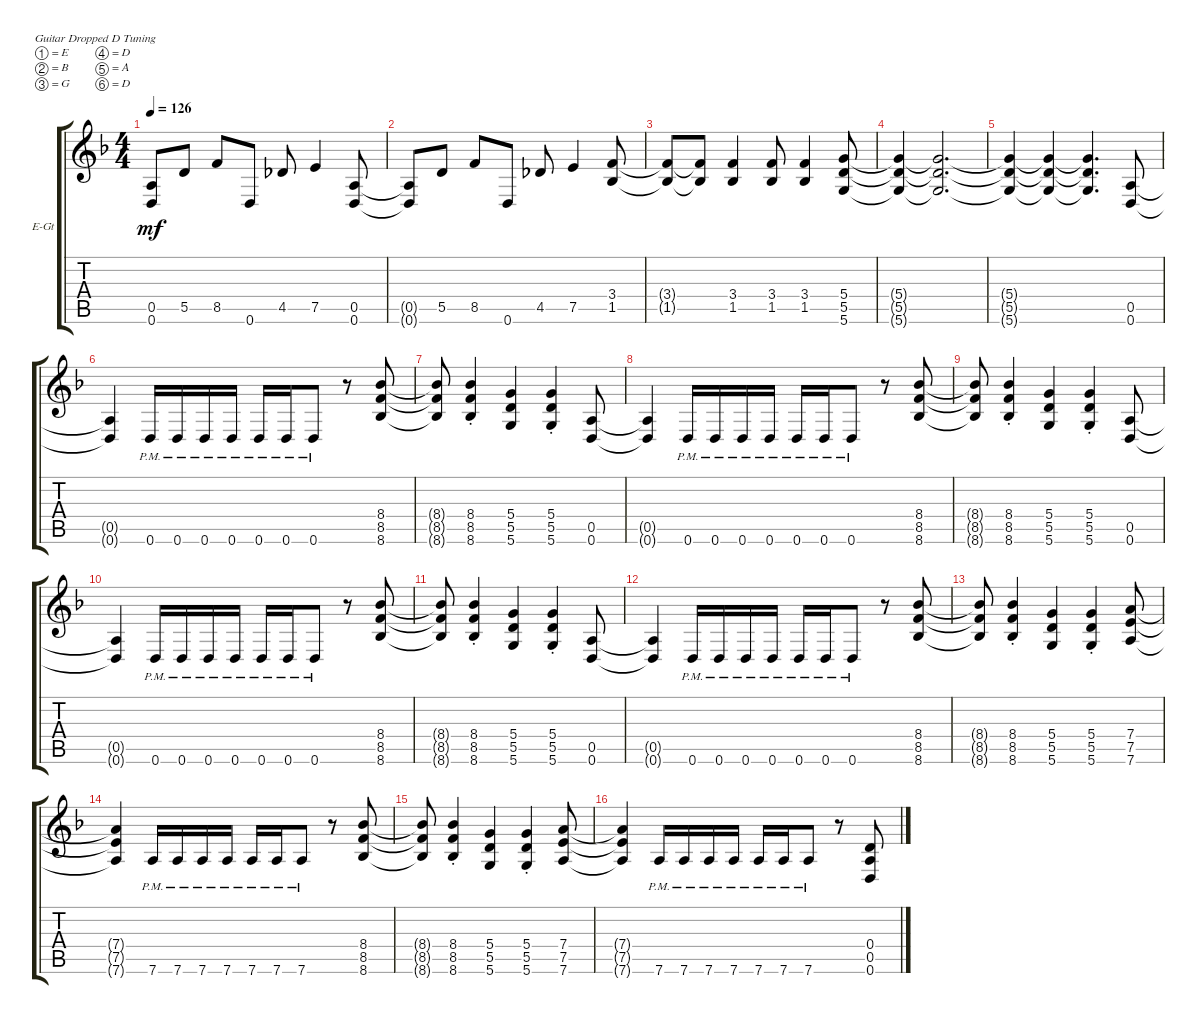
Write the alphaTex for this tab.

\defaultSystemsLayout 4
\bracketExtendMode groupsimilarinstruments
\firstSystemTrackNameOrientation horizontal
\otherSystemsTrackNameOrientation horizontal
\track ("Rhythm R" "E-Gt") {instrument distortionguitar}
\staff {score tabs}
\tuning (E4 B3 G3 D3 A2 D2)
\ts (4 4)
\tempo 126
\clef g2
\ks f
(0.5{t} 0.6{t}).8{dy mf} 5.5.8 8.5.8 0.6.8 4.5.8 7.5.4 (0.6 0.5).8 |
(0.5{t} 0.6{t}).8 5.5.8 8.5.8 0.6.8 4.5.8 7.5.4 (1.5 3.4).8 |
(3.4{t} 1.5{t}).8 (1.5{t} 3.4{t}).8 (1.5 3.4).4 (1.5 3.4).8 (1.5 3.4).4 (5.5 5.4 5.6).8 |
(5.5{t} 5.4{t} 5.6{t}).4 (5.6{t} 5.5{t} 5.4{t}).2{d} |
(5.4{t} 5.6{t} 5.5{t}).4 (5.5{t} 5.4{t} 5.6{t}).4 (5.6{t} 5.5{t} 5.4{t}).4{d} (0.5 0.6).8 |
(0.6{t} 0.5{t}).4 0.6{pm}.16 0.6{pm}.16 0.6{pm}.16 0.6{pm}.16 0.6{pm}.16 0.6{pm}.16 0.6{pm}.8 r.8 (8.6 8.5 8.4).8 |
(8.4{t} 8.5{t} 8.6{t}).8 (8.4{st} 8.5{st} 8.6{st}).4 (5.4 5.5 5.6).4 (5.6{st} 5.5{st} 5.4{st}).4 (0.6 0.5).8 |
(0.6{t} 0.5{t}).4 0.6{pm}.16 0.6{pm}.16 0.6{pm}.16 0.6{pm}.16 0.6{pm}.16 0.6{pm}.16 0.6{pm}.8 r.8 (8.6 8.5 8.4).8 |
(8.4{t} 8.5{t} 8.6{t}).8 (8.4{st} 8.5{st} 8.6{st}).4 (5.4 5.5 5.6).4 (5.6{st} 5.5{st} 5.4{st}).4 (0.6 0.5).8 |
(0.6{t} 0.5{t}).4 0.6{pm}.16 0.6{pm}.16 0.6{pm}.16 0.6{pm}.16 0.6{pm}.16 0.6{pm}.16 0.6{pm}.8 r.8 (8.6 8.5 8.4).8 |
(8.4{t} 8.5{t} 8.6{t}).8 (8.4{st} 8.5{st} 8.6{st}).4 (5.4 5.5 5.6).4 (5.6{st} 5.5{st} 5.4{st}).4 (0.6 0.5).8 |
(0.6{t} 0.5{t}).4 0.6{pm}.16 0.6{pm}.16 0.6{pm}.16 0.6{pm}.16 0.6{pm}.16 0.6{pm}.16 0.6{pm}.8 r.8 (8.6 8.5 8.4).8 |
(8.4{t} 8.5{t} 8.6{t}).8 (8.4{st} 8.5{st} 8.6{st}).4 (5.4 5.5 5.6).4 (5.4{st} 5.5{st} 5.6{st}).4 (7.5 7.6 7.4).8 |
(7.6{t} 7.5{t} 7.4{t}).4 7.6{pm}.16 7.6{pm}.16 7.6{pm}.16 7.6{pm}.16 7.6{pm}.16 7.6{pm}.16 7.6{pm}.8 r.8 (8.6 8.5 8.4).8 |
(8.4{t} 8.5{t} 8.6{t}).8 (8.4{st} 8.5{st} 8.6{st}).4 (5.4 5.5 5.6).4 (5.4{st} 5.5{st} 5.6{st}).4 (7.5 7.6 7.4).8 |
(7.6{t} 7.5{t} 7.4{t}).4 7.6{pm}.16 7.6{pm}.16 7.6{pm}.16 7.6{pm}.16 7.6{pm}.16 7.6{pm}.16 7.6{pm}.8 r.8 (0.6 0.5 0.4).8
